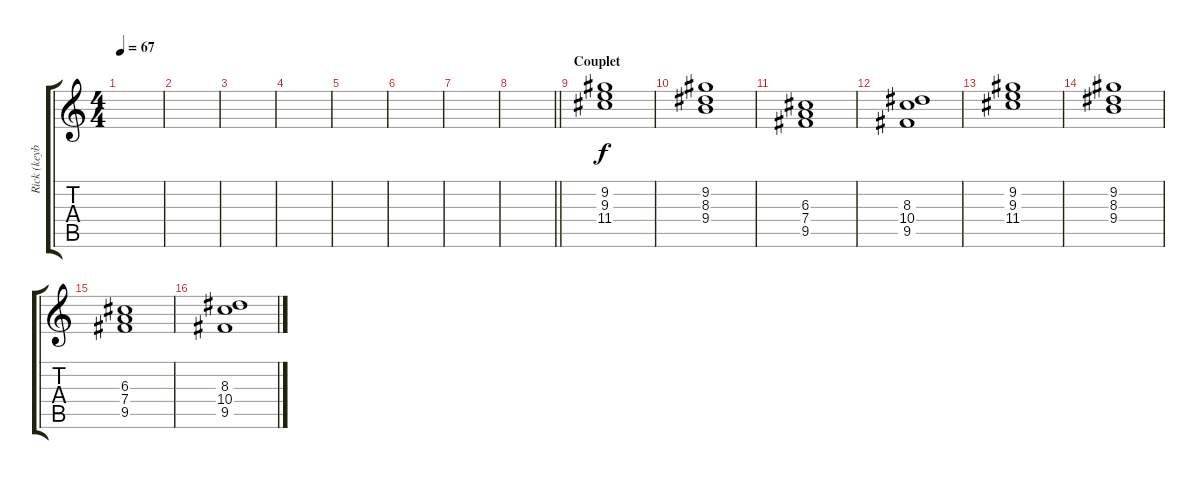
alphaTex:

\track ("Rick (keyboard 1 - up.manual)" "Rick (keyb") {instrument drawbarorgan}
\staff {score tabs}
\tuning (E5 B4 G4 D4 A3 E3) {hide}
\ts (4 4)
\tempo 67
\clef g2
\ks c
|
|
|
|
|
|
|
\barLineRight lightlight
|
\section ("" "Couplet")
(9.2 9.3 11.4).1 |
(9.2 8.3 9.4).1 |
(6.3 7.4 9.5).1 |
(8.3 10.4 9.5).1 |
(9.2 9.3 11.4).1 |
(9.2 8.3 9.4).1 |
(6.3 7.4 9.5).1 |
(8.3 10.4 9.5).1
